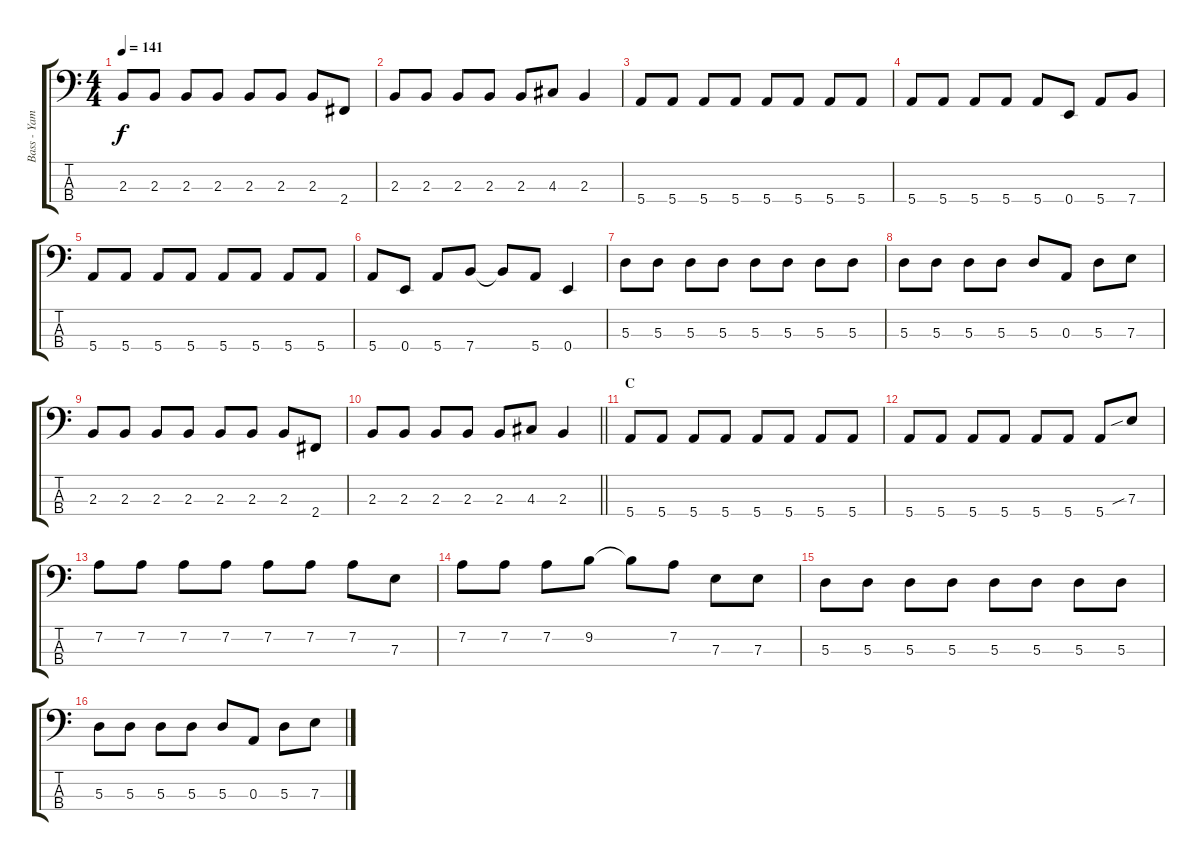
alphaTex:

\track ("Bass - Yamada" "Bass - Yam") {instrument electricbasspick}
\staff {score tabs}
\tuning (G2 D2 A1 E1) {hide}
\ts (4 4)
\tempo 141
\clef f4
\ks c
2.3.8{dy f} 2.3.8 2.3.8 2.3.8 2.3.8 2.3.8 2.3.8 2.4.8 |
2.3.8 2.3.8 2.3.8 2.3.8 2.3.8 4.3.8 2.3.4 |
5.4.8 5.4.8 5.4.8 5.4.8 5.4.8 5.4.8 5.4.8 5.4.8 |
5.4.8 5.4.8 5.4.8 5.4.8 5.4.8 0.4.8 5.4.8 7.4.8 |
5.4.8 5.4.8 5.4.8 5.4.8 5.4.8 5.4.8 5.4.8 5.4.8 |
5.4.8 0.4.8 5.4.8 7.4.8 7.4{t}.8 5.4.8 0.4.4 |
5.3.8 5.3.8 5.3.8 5.3.8 5.3.8 5.3.8 5.3.8 5.3.8 |
5.3.8 5.3.8 5.3.8 5.3.8 5.3.8 0.3.8 5.3.8 7.3.8 |
2.3.8 2.3.8 2.3.8 2.3.8 2.3.8 2.3.8 2.3.8 2.4.8 |
\barLineRight lightlight
2.3.8 2.3.8 2.3.8 2.3.8 2.3.8 4.3.8 2.3.4 |
\section ("" "C")
5.4.8 5.4.8 5.4.8 5.4.8 5.4.8 5.4.8 5.4.8 5.4.8 |
5.4.8 5.4.8 5.4.8 5.4.8 5.4.8 5.4.8 5.4.8 7.3{sib}.8 |
7.2.8 7.2.8 7.2.8 7.2.8 7.2.8 7.2.8 7.2.8 7.3.8 |
7.2.8 7.2.8 7.2.8 9.2.8 9.2{t}.8 7.2.8 7.3.8 7.3.8 |
5.3.8 5.3.8 5.3.8 5.3.8 5.3.8 5.3.8 5.3.8 5.3.8 |
5.3.8 5.3.8 5.3.8 5.3.8 5.3.8 0.3.8 5.3.8 7.3.8
